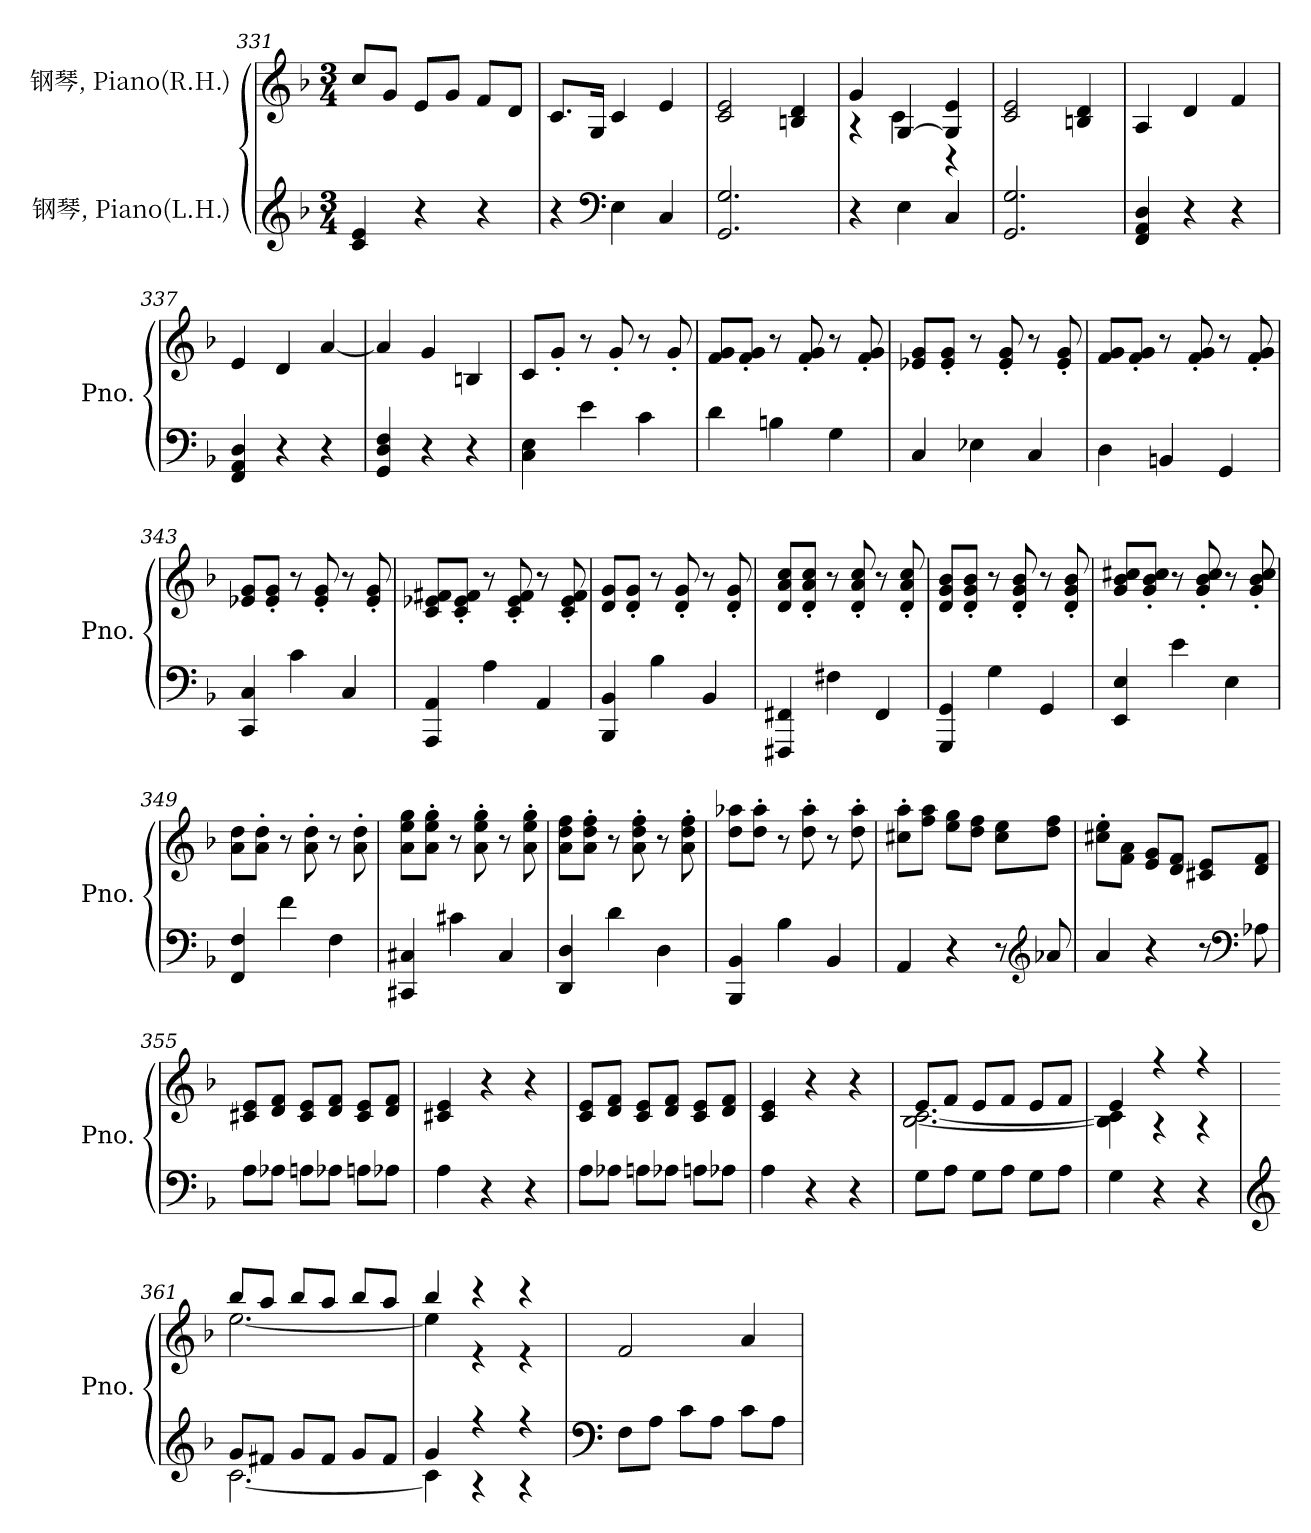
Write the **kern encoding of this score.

**kern	**kern
*part2	*part1
*staff2	*staff1
*I"钢琴, Piano(L.H.)	*I"钢琴, Piano(R.H.)
*I'Pno.	*I'Pno.
*clefG2	*clefG2
*k[b-]	*k[b-]
*M3/4	*M3/4
*MM122	*MM122
=331	=331
4c/ 4e/	8cc/L
*	*MM126
.	8g/J
*	*MM130
4r	8e/L
*	*MM122
.	8g/J
*	*MM126
4r	8f/L
*	*MM118
.	8d/J
!!LO:LB:g=z
=332	=332
*	*MM114
4r	8.c/L
*	*MM122
.	16G/Jk
*clefF4	*
*	*MM118
4E\	4c/
*	*MM114
4C/	4e/
=333	=333
*	*MM118
2.GG/ 2.G/	2c/ 2e/
*	*MM114
.	4Bn/ 4d/
=334	=334
*	*MM118
*	*^
4r	4g/	4r
*	*MM122	*
4E\	[4G/	4c\
*	*MM118	*
4C/	4G/] 4e/	4r
*	*v	*v
=335	=335
*	*MM122
2.GG/ 2.G/	2c/ 2e/
*	*MM108
.	4Bn/ 4d/
=336	=336
*	*MM114
4FF/ 4AA/ 4D/	4A/
*	*MM122
4r	4d/
*	*MM118
4r	4f/
=337	=337
*	*MM122
4FF/ 4AA/ 4D/	4e/
*	*MM108
4r	4d/
*	*MM114
4r	[4a/
=338	=338
*	*MM118
4GG/ 4D/ 4F/	4a/]
*	*MM122
4r	4g/
*	*MM118
4r	4Bn/
=339	=339
4C\ 4E\	8c/L
*	*MM126
.	8g'/J
*	*MM122
4e\	8r
.	8g'/
*	*MM126
4c\	8r
.	8g'/
!!LO:LB:g=z
=340	=340
*	*MM122
4d\	8f/ 8g/L
*	*MM126
.	8f/' 8g/'J
*	*MM122
4Bn\	8r
.	8f/' 8g/'
*	*MM126
4G\	8r
*	*MM114
.	8f/' 8g/'
=341	=341
*	*MM108
4C/	8e-X/ 8g/L
*	*MM126
.	8e-/' 8g/'J
*	*MM122
4E-X\	8r
.	8e-/' 8g/'
*	*MM126
4C/	8r
.	8e-/' 8g/'
=342	=342
*	*MM122
4D\	8f/ 8g/L
*	*MM126
.	8f/' 8g/'J
*	*MM122
4BBn/	8r
.	8f/' 8g/'
*	*MM126
4GG/	8r
*	*MM118
.	8f/' 8g/'
=343	=343
*	*MM114
4CC/ 4C/	8e-X/ 8g/L
*	*MM122
.	8e-/' 8g/'J
*	*MM126
4c\	8r
*	*MM118
.	8e-/' 8g/'
*	*MM122
4C/	8r
*	*MM126
.	8e-/' 8g/'
=344	=344
*	*MM118
4AAA/ 4AA/	8c/ 8e-X/ 8f#X/L
*	*MM122
.	8c/' 8e-/' 8f#/'J
*	*MM126
4A\	8r
*	*MM122
.	8c/' 8e-/' 8f#/'
*	*MM126
4AA/	8r
*	*MM122
.	8c/' 8e-/' 8f#/'
!!LO:LB:g=z
=345	=345
*	*MM118
4BBB-/ 4BB-/	8d/ 8g/L
*	*MM122
.	8d/' 8g/'J
*	*MM126
4B-\	8r
*	*MM118
.	8d/' 8g/'
*	*MM122
4BB-/	8r
*	*MM126
.	8d/' 8g/'
=346	=346
*	*MM118
4FFF#X/ 4FF#X/	8d/ 8a/ 8cc/L
*	*MM122
.	8d/' 8a/' 8cc/'J
*	*MM126
4F#X\	8r
*	*MM122
.	8d/' 8a/' 8cc/'
*	*MM126
4FF#/	8r
*	*MM122
.	8d/' 8a/' 8cc/'
=347	=347
*	*MM118
4GGG/ 4GG/	8d/ 8g/ 8b-/L
*	*MM122
.	8d/' 8g/' 8b-/'J
*	*MM126
4G\	8r
*	*MM118
.	8d/' 8g/' 8b-/'
*	*MM122
4GG/	8r
*	*MM126
.	8d/' 8g/' 8b-/'
=348	=348
*	*MM118
4EE/ 4E/	8g/ 8b-/ 8cc#X/L
*	*MM122
.	8g/' 8b-/' 8cc#/'J
*	*MM126
4e\	8r
*	*MM122
.	8g/' 8b-/' 8cc#/'
*	*MM126
4E\	8r
*	*MM122
.	8g/' 8b-/' 8cc#/'
=349	=349
*	*MM118
4FF/ 4F/	8a\ 8dd\L
*	*MM122
.	8a\' 8dd\'J
*	*MM126
4f\	8r
*	*MM118
.	8a\' 8dd\'
*	*MM122
4F\	8r
*	*MM126
.	8a\' 8dd\'
!!LO:PB:g=z
=350	=350
*	*MM118
4CC#X/ 4C#X/	8a\ 8ee\ 8gg\L
*	*MM122
.	8a\' 8ee\' 8gg\'J
*	*MM126
4c#X\	8r
*	*MM122
.	8a\' 8ee\' 8gg\'
*	*MM126
4C#/	8r
*	*MM122
.	8a\' 8ee\' 8gg\'
=351	=351
*	*MM118
4DD/ 4D/	8a\ 8dd\ 8ff\L
*	*MM122
.	8a\' 8dd\' 8ff\'J
*	*MM126
4d\	8r
*	*MM122
.	8a\' 8dd\' 8ff\'
*	*MM126
4D\	8r
*	*MM122
.	8a\' 8dd\' 8ff\'
=352	=352
*	*MM118
4BBB-/ 4BB-/	8dd\ 8aa-X\L
*	*MM122
.	8dd\' 8aa-\'J
*	*MM126
4B-\	8r
*	*MM122
.	8dd\' 8aa-\'
*	*MM126
4BB-/	8r
*	*MM122
.	8dd\' 8aa-\'
=353	=353
4AA/	8cc#X\' 8aa\'L
*	*MM126
.	8ff\ 8aa\J
*	*MM130
4r	8ee\ 8gg\L
*	*MM122
.	8dd\ 8ff\J
*	*MM126
8r	8cc#\ 8ee\L
*clefG2	*
*	*MM118
8a-X/	8dd\ 8ff\J
=354	=354
*	*MM122
4a/	8cc#X\' 8ee\'L
*	*MM126
.	8f\ 8a\J
*	*MM122
4r	8e/ 8g/L
*	*MM118
.	8d/ 8f/J
*	*MM122
8r	8c#X/ 8e/L
*clefF4	*
*	*MM114
8A-X\	8d/ 8f/J
!!LO:LB:g=z
=355	=355
*	*MM118
8A\L	8c#X/ 8e/L
*	*MM126
8A-X\J	8d/ 8f/J
*	*MM122
8An\L	8c#/ 8e/L
*	*MM126
8A-X\J	8d/ 8f/J
*	*MM122
8An\L	8c#/ 8e/L
*	*MM114
8A-X\J	8d/ 8f/J
=356	=356
*	*MM118
4A\	4c#X/ 4e/
*	*MM126
4r	4r
*	*MM122
4r	4r
=357	=357
*	*MM118
8A\L	8c/ 8e/L
*	*MM126
8A-X\J	8d/ 8f/J
*	*MM122
8An\L	8c/ 8e/L
*	*MM126
8A-X\J	8d/ 8f/J
*	*MM122
8An\L	8c/ 8e/L
*	*MM114
8A-X\J	8d/ 8f/J
=358	=358
*	*MM118
4A\	4c/ 4e/
*	*MM126
4r	4r
*	*MM122
4r	4r
=359	=359
*	*MM118
*	*^
8G\L	8e/L	[2.B-\ [2.c\
*	*MM126	*
8A\J	8f/J	.
*	*MM122	*
8G\L	8e/L	.
*	*MM126	*
8A\J	8f/J	.
*	*MM122	*
8G\L	8e/L	.
*	*MM114	*
8A\J	8f/J	.
=360	=360	=360
*	*MM118	*
4G\	4e/	4B-\] 4c\]
*	*MM126	*
4r	4r	4r
*	*MM122	*
4r	4r	4r
!!LO:LB:g=z	!!
=361	=361	=361
*clefG2	*	*
*	*MM114	*
*^	*	*
8g/L	[2.c\	8bb-/L	[2.ee\
*	*	*MM122	*
8f#X/J	.	8aa/J	.
*	*	*MM118	*
8g/L	.	8bb-/L	.
*	*	*MM104	*
8f#/J	.	8aa/J	.
*	*	*MM108	*
8g/L	.	8bb-/L	.
*	*	*MM95	*
8f#/J	.	8aa/J	.
=362	=362	=362	=362
*	*	*MM108	*
4g/	4c\]	4bb-/	4ee\]
*	*	*MM126	*
4r	4r	4r	4r
*	*	*MM122	*
4r	4r	4r	4r
*v	*v	*	*
*	*v	*v
=363	=363
*clefF4	*
*	*MM102
8F\L	2f/
8A\J	.
8c\L	.
8A\J	.
*	*MM122
8c\L	4a/
8A\J	.
=	=
*-	*-
